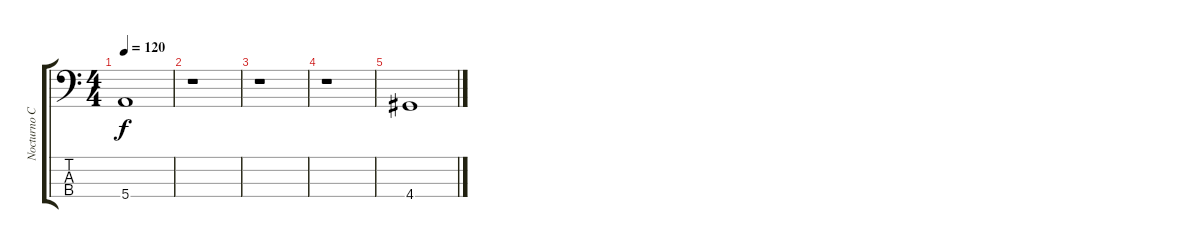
\track ("Nocturno Culto" "Nocturno C") {instrument synthbass1}
\staff {score tabs}
\tuning (G2 D2 A1 E1) {hide}
\ts (4 4)
\tempo 120
\clef f4
\ks c
5.4.1{dy f} |
r.1 |
r.1 |
r.1 |
4.4.1
